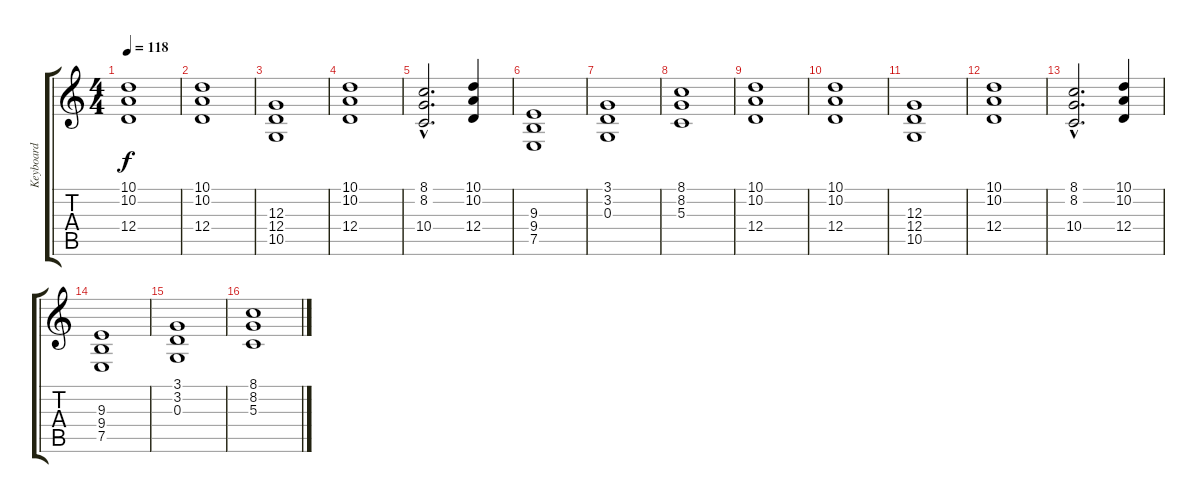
\track (" Keyboard" " Keyboard") {instrument stringensemble1}
\staff {score tabs}
\tuning (E4 B3 G3 D3 A2 E2) {hide}
\ts (4 4)
\tempo 118
\clef g2
\ks c
(10.1 10.2 12.4).1{dy f} |
(10.1 10.2 12.4).1 |
(12.3 12.4 10.5).1 |
(10.1 10.2 12.4).1 |
(8.1{hac} 8.2{hac} 10.4{hac}).2{d} (10.1 10.2 12.4).4 |
(9.3 9.4 7.5).1 |
(3.1 3.2 0.3).1 |
(8.1 8.2 5.3).1 |
(10.1 10.2 12.4).1 |
(10.1 10.2 12.4).1 |
(12.3 12.4 10.5).1 |
(10.1 10.2 12.4).1 |
(8.1{hac} 8.2{hac} 10.4{hac}).2{d} (10.1 10.2 12.4).4 |
(9.3 9.4 7.5).1 |
(3.1 3.2 0.3).1{volume 8} |
(8.1 8.2 5.3).1{volume 7}
